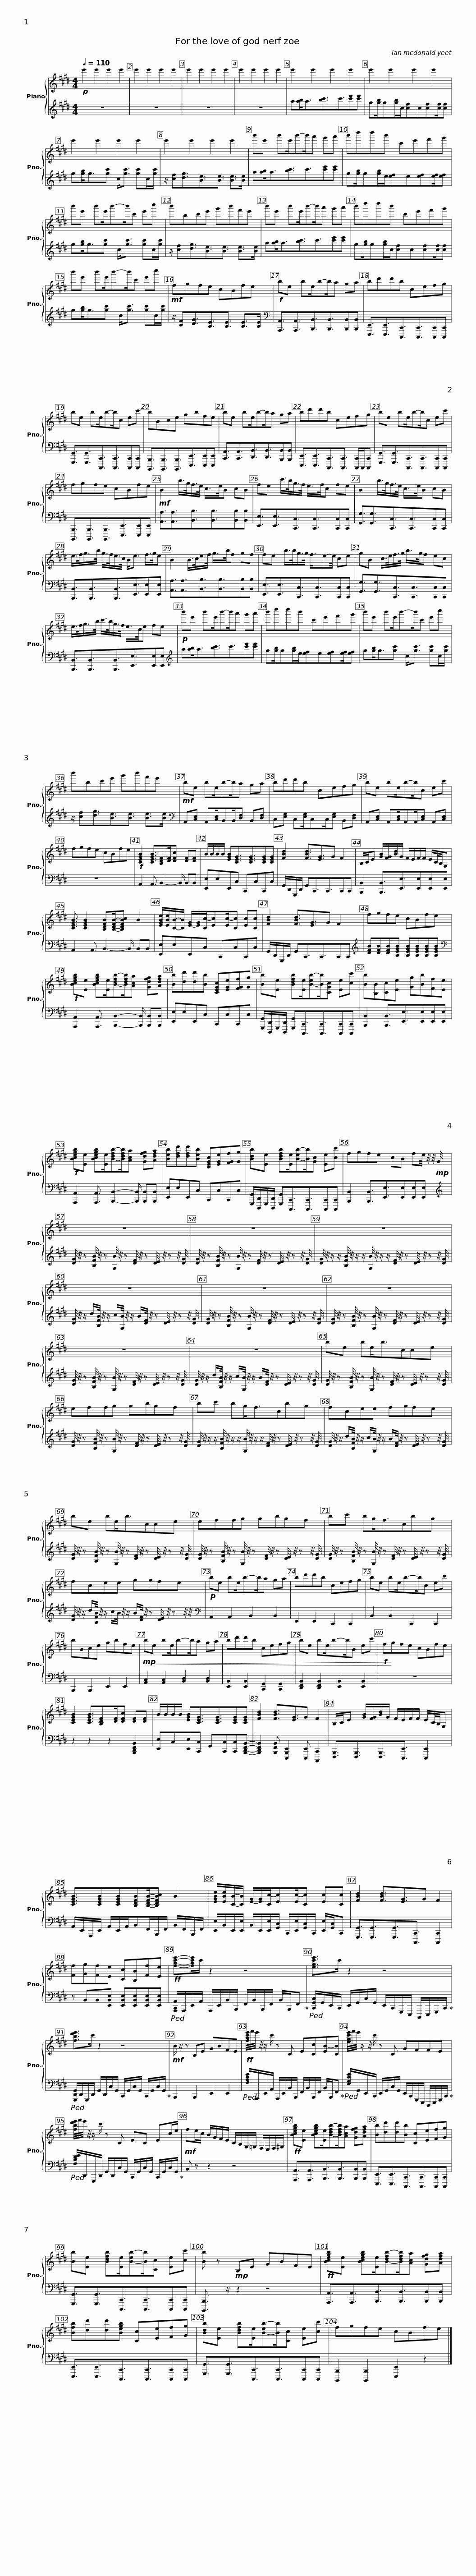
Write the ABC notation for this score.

X:1
%%score { 1 | 2 }
L:1/8
Q:1/4=110
M:4/4
I:linebreak $
K:E
V:1 treble
V:2 treble
V:1
!p! e'2 e'2 e'2 e'2 | e'2 e'2 e'2 e'2 | e'2 e'2 e'2 e'2 | e'2 e'2 e'2 e'2 | e'2 e'2 e'2 e'2 |$ %5
 e'2 e'2 e'2 e'2 | e'2 e'2 e'2 e'2 | e'2 e'2 e'2 e'2 |$ b'e' b'e'/b'-b'/a' g'a' | b'd''d''b' c'e'f'g' | %10
 b'e' b'e'/b'-b'/c' e'c'' |$ b'bc'e' g'b'f'e' | b'e' b'e'/b'-b'/a' g'a' | b'd''d''b' c'e'f'g' |$ b'e' b'e'/b'-b'/c' e'c'' | %15
!mf! fgfe cBfe |!f! be be/b-b/a ga |$ bd'd'b cefg | be be/b-b/c ec' | bBce gbfe | %20
 be be/b-b/a ga |$ bd'd'b cefg | be be/b-b/c ec' | fgfe cBfe |$!mf! B2 b/>g/f/>e/ c/>e/B cB | %25
 fe c'/>b/g/>f/ e/>f/c fe | B2 b/>g/f/>e/ c/>e/B cB |$ e/>f/g/>b/ g/>f/e/>c/ B<e f/>g/e | B2 B/>c/e/>f/ g/>b/f gf | fe b/>b/g/>g/ f3/4e-e/4 ce |$ %30
 gB c/>e/f/>g/ b/>g/f ec | e/>f/g/>b/ c'/>b/g/>f/ e/>c/e fe |!p! b'e' b'e'/b'-b'/a' g'a' |$ b'd''d''b' c'e'f'g' | b'e' b'e'/b'-b'/c' e'c'' | %35
 b'bc'e' g'b'f'e' |$!mf! be be/b-b/a ga | bd'd'b cefg | be be/b-b/c ec' | fgfe cBfe |$ %40
!f! [CEGB]2 [CEGB]3/2[B,DF][DF]/[DFc] [DF][DF] | B/B/B/B/ [EGB][CEG]3/2[CEG]3/2[CEG][CEG] | [FBd]2 [FBd]3/2[EG]3/2G F2 |$ B,/C/E [GB]/[FG]/[Bd]/G/ F/E/F/F/ E/C/4B,/4G, | [CEGB]3/2 [CEGB]2 [B,DFB][B,DFB]/-[B,DFBc] B2 | %45
 [EGBe]/[EBe]/[CB]/-[CB]/ [E-G]/[EG]/[Cc-]/[Ec][Ec-]/[Cc] [Ec][Cc] |$ [FBd]2 [FBd]3/2[EG]3/2G F2 | fgfe cBfe |!f! [Bcegb][Ee] [Bcegb][Ee]/[B-dfb-][Bdfb]/[Aca] [Gdfg][Adfa] |$ [Bb][dd'][dd'][Bb] [CEGc][EGe][FGf][Gg] | %50
 [Bb][Ee] [Bdfb][Ee]/[B-eb-][Bb]/[CGc] [Ee][cc'] | [Bb][B,B][Cc][Ee] [Gg][Bb][Ff][Ee] |$!f! [Bcegb][Ee] [Bcegb][Ee]/[B-dfb-][Bdfb]/[Aca] [Gdfg][Adfa] | [Beb][dfd'][dfd'][Beb] [CEGc][EGe][FGf][Gg] | [Bdb][Ee] [Bdfb][Ee]/[B-eb-][Bb]/[Gc] [Ee][cc'] |$ %55
 fgfe cB fe/4 z/4 z/4!mp! G/4 | z8 |$ z8 | z8 |$ z8 | %60
 z8 |$ z8 | z8 |$ z8 | be be<bcce |$ %65
 effg gbgf | bc' bg<fcbg |$ fcee fgfe | be be<bcce |$ effg gbgf | %70
 bc' bg<fcbg |$ fcee ggfe |!p! be be/b-b/a ga | bd'd'b cefg |$ be be/b-b/c ec' | %75
 bBce gbfe |!mp!!<(! be be/b-b/a ga | bd'd'b cefg |$ be be/b-b/B ec' |!f! f!<)!gfe cBfe | %80
 [CEGB]2 [CEGB]3/2[B,DF][DF]/[DFc] [DF][DF] | B/B/B/B/ [EGB][CEG]3/2[CEG]3/2[CEG][CEG] |$ [FBd]2 [FBd]3/2[EG]3/2G F2 | B,/C/E [GB]/[FG]/[Bd]/G/ F/E/F/F/ E/C/4B,/4G, | [CEGB]3/2[CEGB][CEGB][B,DFB][B,DFB]/-[B,DFBc] B2 |$ %85
 [EGBe]/[EBe]/[CB]/-[CB]/ [E-G]/[EG]/[Cc-]/[Ec][Ec-]/[Cc] [Ec][Cc] | [FBd]2 [FBd]3/2[EG]3/2G F2 | [Ff][Gg][Ff][Ee] [Cc][B,B][Ff][Ee] |$!ff! [fac'e']-[fac'e']/c'/ z2 z4 | [egc'e']>c' z2 z4 |$ %90
 [fbd'e']>c' z2 z4 |!mf! B/ z/ z B,E GBFE |!ff! [fac'e']/4f'/4e'/4 z/4 z/ c'/ z C E[Cc][EB-][CB] |$ [egc'e']/4f'/4e'/4 z/ z/4 c'/ z C GFFE | [fbd'e']/4f'/4e'/4 z/4 z/ c'/ z C EC Ec/e/ |$ %95
!mf! fe/c/ B/G/F/E/ C/B,/G,/=G,/ F,/E,/F,/^G,/ |!ff! [Bcegb][Ee] [Bcegb][Ee]/[B-dfb-][Bdfb]/[Aca] [Gdfg][Adfa] | [Bb][dd'][dd'][Bb] [Cc][Ee][Ff][Gg] |$ [Bb][Ee] [Bdfb][Ee]/[B-eb-][Bb]/[Cc] [Ee][cc'] | [Bb] z!mp! B,E GBFE | %100
!ff! [Bcegb][Ee] [Bcegb][Ee]/[B-dfb-][Bdfb]/[Aca] [Gdfg][Adfa] | [Bfb][dd'][dd'][Begb] [Cc][Ee][Ff][Gg] |$ [Bdb][Ee] [Bdfb][Ee]/[B-eb-][Bb]/[Cc] [Ee][cc'] | fgfe cBfe |] %104
V:2
 z8 | z8 | z8 | z8 | a[ab]<a[bc']3/2c'3/2[c'e'][c'e'] |$ %5
 g[gb]/g[gb]/c/[cf]c[cf][cf]/[cf] | g[gb]<g[gc'] c<[gc'] [gc']c/[gc']/ | z/ [cf][dg]3/2[Be]3/2[Be]3/2 [Be]>[Be] |$ a[ab]<a[bc']3/2c'3/2[c'e'][c'e'] | g[gb]/g[gb]/e/[ef]e[ef][ef]/[ef] | %10
 g[gb]<g[gc'] c<[gc'] [gc']c/[gc']/ |$ z/ [cf][dg]3/2[Be]3/2[Be]3/2 [Be]>[Be] | a[ab]<a[bc']3/2c'3/2[c'e'][c'e'] | g[gb]/g[gb]/c/[cf]c[cf][cf]/[cf] |$ g[gb]<g[gc'] c<[gc'] [gc']c/[gc']/ | %15
 z/ [CF][DG]3/2[B,E]3/2[B,E]3/2 [B,E]>[B,E] |[K:bass] [A,,,A,,]3/2[A,,,A,,]3/2[B,,,B,,]3/2[B,,,B,,]3/2[B,,,B,,][B,,,B,,] |$ [E,,,E,,]3/2[E,,,E,,]3/2[C,,,C,,]3/2[C,,,C,,]3/2[C,,,C,,][C,,,C,,] | [G,,,G,,]3/2[G,,,G,,]3/2[C,,,C,,]3/2[C,,,C,,]3/2[C,,,C,,][C,,,C,,] | [B,,,,B,,,]3/2[B,,,,B,,,]3/2[B,,,,B,,,]3/2[E,,,E,,]3/2[E,,,E,,][E,,,E,,] | %20
 [C,,A,,]3/2[C,,A,,]3/2[D,,B,,]3/2[D,,B,,]3/2[B,,,B,,][B,,,B,,] |$ [E,,,E,,]3/2[E,,,E,,]3/2[C,,,C,,]3/2[C,,,C,,]3/2 [C,,,C,,]/C,,,/[C,,,C,,] | [G,,,G,,]3/2[G,,,G,,]3/2[C,,,C,,]3/2[C,,,C,,]3/2[C,,,C,,][C,,,C,,] | [B,,,,B,,,]3/2[B,,,,B,,,]3/2[B,,,,B,,,]3/2[E,,,E,,]3/2[E,,,E,,][E,,,E,,] |$ [A,,A,]3/2[A,,A,]3/2[B,,B,]3/2[B,,B,]3/2[B,,B,][B,,B,] | %25
 [E,,E,]3/2[E,,E,]3/2[C,,C,]3/2[C,,C,]3/2[C,,C,][C,,C,] | [G,,G,]3/2[G,,G,]3/2[C,,C,]3/2[C,,C,]3/2[C,,C,][C,,C,] |$ [B,,,B,,]3/2[B,,,B,,]3/2[B,,,B,,]3/2[E,,E,]3/2[E,,E,][E,,E,] | [A,,A,]3/2[A,,A,]3/2[B,,B,]3/2[B,,B,]3/2[B,,B,][B,,B,] | [E,,E,]3/2[E,,E,]3/2[C,,C,]3/2[C,,C,]3/2[C,,C,][C,,C,] |$ %30
 [G,,G,]3/2[G,,G,]3/2[C,,C,]3/2[C,,C,]3/2[C,,C,][C,,C,] | [B,,,B,,]3/2[B,,,B,,]3/2[B,,,B,,]3/2[E,,E,]3/2[E,,E,][E,,E,] |[K:treble] a[ab]<a[bc']3/2c'3/2[c'e'][c'e'] |$ g[gb]/g[gb]/e/[ef]e[ef][ef]/[ef] | g[gb]<g[gc'] c<[gc'] [gc']c/[gc']/ | %35
 z/ [cf][dg]3/2[Be]3/2[Be]3/2 [Be]>[Be] |$[K:bass] A,,[C,E,] A,,[C,E,]/B,,B,,/[D,F,] B,,[D,F,] | C,[E,G,] C,[E,G,]/C,C,/[E,G,] B,,[D,F,] | A,,[C,E,] A,,[C,E,]/A,,A,,/[C,E,] A,,[C,E,] | z8 |$ %40
 A,,2 A,,3/2 B,,2- B,,/ B,,B,, | [E,,E,]E,E,,C, C,,C,C,,C, | G,,/D,,/G,,,/D,,/ G,,C,,3/2C,,3/2C,,C,, |$ [B,,,B,,]2 [B,,,B,,]3/2[E,,E,]3/2[E,,E,][E,,E,][E,,E,] | A,,2 A,,3/2 B,,2- B,,/ B,,B,, | %45
 [E,,E,]E,E,,C, C,,C,C,,C, |$ G,,/D,,/G,,,/D,,/ G,,C,,3/2C,,3/2C,,C,, |[K:treble] [DFB][DFB][DFB][B,EGB] [B,EGB][B,EGB][B,EGB][B,EGB] |[K:bass] [A,,,A,,]2 [A,,,A,,]3/2 [B,,,B,,]2- [B,,,B,,]/ [B,,,B,,][B,,,B,,] |$ [E,,E,]E,E,,C, C,,C,C,,C, | %50
 [G,,,G,,]/[D,,,D,,]/G,,,/[D,,,D,,]/ [G,,,G,,][C,,,C,,]3/2[C,,,C,,]3/2[C,,,C,,][C,,,C,,] | [B,,,B,,]2 [B,,,B,,]3/2[E,,E,]3/2[E,,E,][E,,E,][E,,E,] |$ [A,,,A,,]2 [A,,,A,,]3/2 [B,,,B,,]2- [B,,,B,,]/ [B,,,B,,][B,,,B,,] | [E,,E,]E,E,,C, C,,C,C,,C, | [G,,,G,,]/[D,,,D,,]/G,,,/[D,,,D,,]/ [G,,,G,,][C,,,C,,]3/2[C,,,C,,]3/2[C,,,C,,][C,,,C,,] |$ %55
 [B,,,B,,]2 [B,,,B,,]3/2[E,,E,]3/2[E,,E,][E,,E,][E,,E,] |[K:treble] [DG]/4 z/4 z [B,FB]/4 z/4 z [G,B]/4 z/4 z [DF]/4 z/4 z [DE]/4 z/4 z z/4 [DG]/4 |$ [DG]/4 z/4 z [B,FB]/4 z/4 z [G,B]/4 z/4 z [DF]/4 z/4 z [DE]/4 z/4 z z/4 [DG]/4 | [DG]/4 z/4 z/ z/ [B,FB]/4 z/4 z/ z/ [G,B]/4 z/4 z/ z/ [DF]/4 z/4 z [DE]/4 z/4 z z/4 [DG]/4 |$ [DG]/4 z/4 z/ d/[B,FB]/4 z/4 z/ c/[G,B]/4 z/4 z/ B/[DF]/4 z/4 z [DE]/4 z/4 z z/4 [DG]/4 | %60
 [DG]/4 z/4 z [B,FB]/4 z/4 z [G,B]/4 z/4 z [DF]/4 z/4 z [DE]/4 z/4 z z/4 [DG]/4 |$ [DG]/4 z/4 z [B,FB]/4 z/4 z [G,B]/4 z/4 z [DF]/4 z/4 z [DE]/4 z/4 z z/4 [DG]/4 | [DG]/4 z/4 z [B,FB]/4 z/4 z [G,B]/4 z/4 z [DF]/4 z/4 z [DE]/4 z/4 z z/4 [DG]/4 |$ [DG]/4 z/4 z/ d/[B,FB]/4 z/4 z/ c/[G,B]/4 z/4 z/ B/[DF]/4 z/4 z [DE]/4 z/4 z z/4 [DG]/4 | [DG]/4 z/4 z [B,FB]/4 z/4 z [G,B]/4 z/4 z [DF]/4 z/4 z [DE]/4 z/4 z z/4 [DG]/4 |$ %65
 [DG]/4 z/4 z [B,FB]/4 z/4 z [G,B]/4 z/4 z [DF]/4 z/4 z [DE]/4 z/4 z z/4 [DG]/4 | [DG]/4 z/4 z/ z/ [B,FB]/4 z/4 z/ z/ [G,B]/4 z/4 z/ z/ [DF]/4 z/4 z [DE]/4 z/4 z z/4 [DG]/4 |$ [DG]/4 z/4 z/ d/[B,FB]/4 z/4 z/ c/[G,B]/4 z/4 z/ B/[DF]/4 z/4 z [DE]/4 z/4 z z/4 [DG]/4 | [DG]/4 z/4 z [B,FB]/4 z/4 z [G,B]/4 z/4 z [DF]/4 z/4 z [DE]/4 z/4 z z/4 [DG]/4 |$ [DG]/4 z/4 z [B,FB]/4 z/4 z [G,B]/4 z/4 z [DF]/4 z/4 z [DE]/4 z/4 z z/4 [DG]/4 | %70
 [DG]/4 z/4 z [B,FB]/4 z/4 z [G,B]/4 z/4 z [DF]/4 z/4 z [DE]/4 z/4 z z/4 [DG]/4 |$ [DG]/4 z/4 z/ d/[B,FB]/4 z/4 z/ c/B/4 z/4 z/ B/[DF]/4 z/4 z [DE]/4 z/4 z z/4 z/4 |[K:bass] A,,2 A,,2 B,,2 B,,2 | E,,2 E,,2 C,,2 C,,2 |$ B,,2 B,,2 C,,2 C,,2 | %75
 B,,,2 B,,,2 E,,2 E,,2 | [A,,C,]2 [A,,C,]2 [B,,D,]2 [B,,D,]2 | [E,,B,,]2 [E,,B,,]2 [C,,G,,]2 [C,,G,,]2 |$ [D,,F,,B,,]2 [D,,F,,B,,]2 [E,,B,,]2 [E,,B,,]2 | z8 | %80
 z2 z2 z2 [B,,,D,,F,,B,,]2 | [E,,E,]C,[E,,E,][C,,C,] G,,[C,,C,][C,,C,][B,,,D,,F,,B,,]- |$ [B,,,D,,F,,B,,]2 [B,,,F,,B,,] [E,,,B,,,E,,]2 [E,,,E,,] [C,,,C,,]2 | [F,,,B,,,]3/2[F,,,B,,,]3/2[F,,,B,,,]3/2[E,,,E,,]3/2 [E,,,E,,]2 | A,,/E,,/A,,,/E,,/ A,,/E,,/A,,/B,,F,,/B,,,/F,,/ B,,/F,,/B,,,/F,,/ |$ %85
 [E,,E,]/B,,/E,,/[E,,E,]/ B,,/E,,/[E,,E,]/[G,,C,]/ C,,/[E,,E,]/[G,,C,]/C,,/ [E,,E,]/[G,,C,]/C,, | [G,,,G,,]3/2[G,,,G,,]3/2[G,,,G,,]3/2[C,,,C,,]3/2 [C,,,C,,]2 | z B,,B,,[E,,B,,E,] [E,,B,,E,][E,,B,,E,][E,,B,,E,][E,,B,,E,] |$!ped! [A,,,C,,A,,]/A,,,/E,,/A,,/ A,,,/E,,/B,,/B,,,/ F,,/B,,/B,,,/F,,/ B,,/B,,,/F,,!ped-up! |!ped! [C,,G,,C,]/G,,/E,,/C,,/ E,,/G,,/C,/G,,/ E,,/C,,/G,,,/E,,,/ C,,,/E,,,/G,,,/C,,/!ped-up! |$ %90
!ped! [G,,,D,,G,,]/D,,/G,,,/D,,/ G,,/D,,/C,/G,,/ C,,/G,,/C,/G,,/ C,,/G,,/C,/G,,/!ped-up! | B,,,2 B,,,2 E,,2 E,,2 |!ped! [F,A,CE]/A,,,/E,,/A,,/ A,,,/E,,/B,,/B,,,/ F,,/B,,/B,,,/F,,/ B,,/B,,,/F,,!ped-up! |$!ped! [E,G,CE]/G,,/E,,/C,,/ E,,/G,,/C,/G,,/ E,,/C,,/G,,,/E,,,/ C,,,/E,,,/G,,,/C,,/!ped-up! |!ped! [F,B,DE]/D,,/G,,,/D,,/ G,,/D,,/C,/G,,/ C,,/G,,/C,/G,,/ C,,/G,,/C,/G,,/!ped-up! |$ %95
 B,, z z2 z4 | [A,,,A,,]3/2[A,,,A,,]3/2[B,,,B,,]3/2[B,,,B,,]3/2[B,,,B,,][B,,,B,,] | [E,,,E,,]3/2[E,,,E,,]3/2[C,,,C,,]3/2[C,,,C,,]3/2[C,,,C,,][C,,,C,,] |$ [G,,,G,,]3/2[G,,,G,,]3/2[C,,,C,,]3/2[C,,,C,,]3/2[C,,,C,,][C,,,C,,] | [B,,,,B,,,]3/2 z/ z2 z4 | %100
 [A,,,A,,]3/2[A,,,A,,]3/2[B,,,B,,]3/2[B,,,B,,]3/2[B,,,B,,][B,,,B,,] | [E,,,E,,]3/2[E,,,E,,]3/2[C,,,C,,]3/2[C,,,C,,]3/2[C,,,C,,][C,,,C,,] |$ [G,,,G,,]3/2[G,,,G,,]3/2[C,,,C,,]3/2[C,,,C,,]3/2[C,,,C,,][C,,,C,,] | [B,,,,B,,,]2 [B,,,,B,,,]2 [E,,,E,,]2 z2 |] %104
